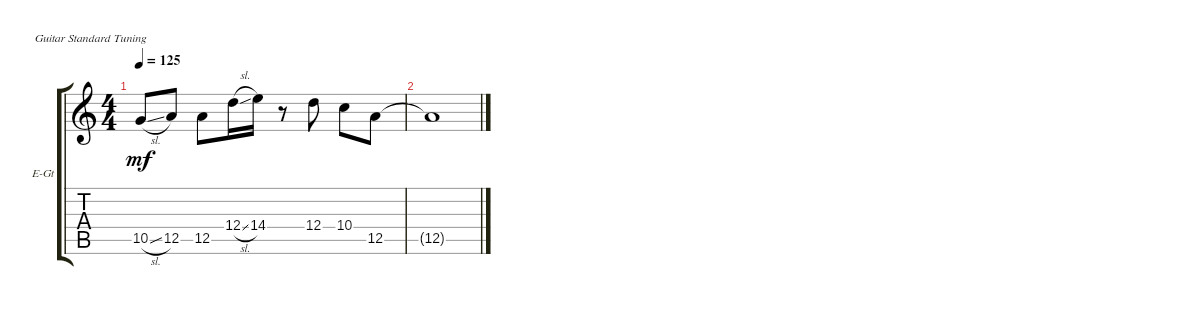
\defaultSystemsLayout 4
\bracketExtendMode groupsimilarinstruments
\firstSystemTrackNameOrientation horizontal
\otherSystemsTrackNameOrientation horizontal
\track ("Electric Guitar" "E-Gt") {instrument electricguitarclean}
\staff {score tabs}
\tuning (E4 B3 G3 D3 A2 E2)
\ts (4 4)
\tempo 125
\clef g2
\ks c
10.5{sl}.8{dy mf} 12.5.8 12.5.8 12.4{sl}.16 14.4.16 r.8 12.4.8 10.4.8 12.5.8 |
12.5{t}.1
